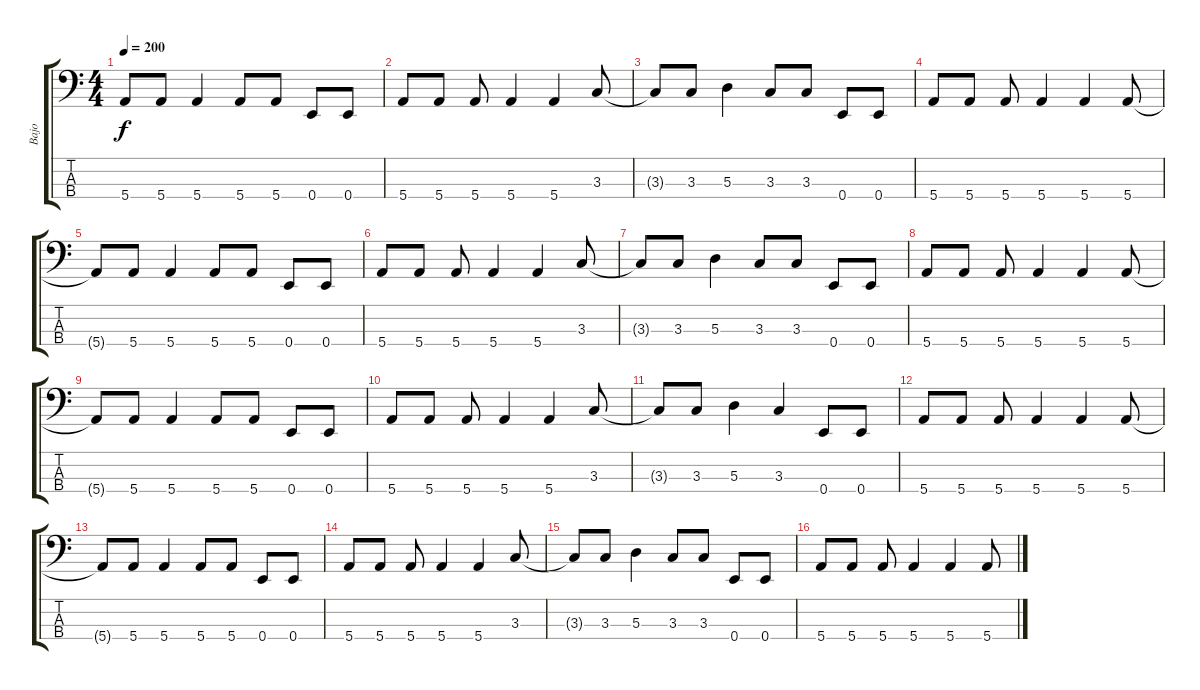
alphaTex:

\track ("Bajo" "Bajo") {instrument electricbassfinger}
\staff {score tabs}
\tuning (G2 D2 A1 E1) {hide}
\ts (4 4)
\tempo 200
\clef f4
\ks c
5.4{t}.8{dy f} 5.4.8 5.4.4 5.4.8 5.4.8 0.4.8 0.4.8 |
5.4.8 5.4.8 5.4.8 5.4.4 5.4.4 3.3.8 |
3.3{t}.8 3.3.8 5.3.4 3.3.8 3.3.8 0.4.8 0.4.8 |
5.4.8 5.4.8 5.4.8 5.4.4 5.4.4 5.4.8 |
5.4{t}.8 5.4.8 5.4.4 5.4.8 5.4.8 0.4.8 0.4.8 |
5.4.8 5.4.8 5.4.8 5.4.4 5.4.4 3.3.8 |
3.3{t}.8 3.3.8 5.3.4 3.3.8 3.3.8 0.4.8 0.4.8 |
5.4.8 5.4.8 5.4.8 5.4.4 5.4.4 5.4.8 |
5.4{t}.8 5.4.8 5.4.4 5.4.8 5.4.8 0.4.8 0.4.8 |
5.4.8 5.4.8 5.4.8 5.4.4 5.4.4 3.3.8 |
3.3{t}.8 3.3.8 5.3.4 3.3.4 0.4.8 0.4.8 |
5.4.8 5.4.8 5.4.8 5.4.4 5.4.4 5.4.8 |
5.4{t}.8 5.4.8 5.4.4 5.4.8 5.4.8 0.4.8 0.4.8 |
5.4.8 5.4.8 5.4.8 5.4.4 5.4.4 3.3.8 |
3.3{t}.8 3.3.8 5.3.4 3.3.8 3.3.8 0.4.8 0.4.8 |
5.4.8 5.4.8 5.4.8 5.4.4 5.4.4 5.4.8
